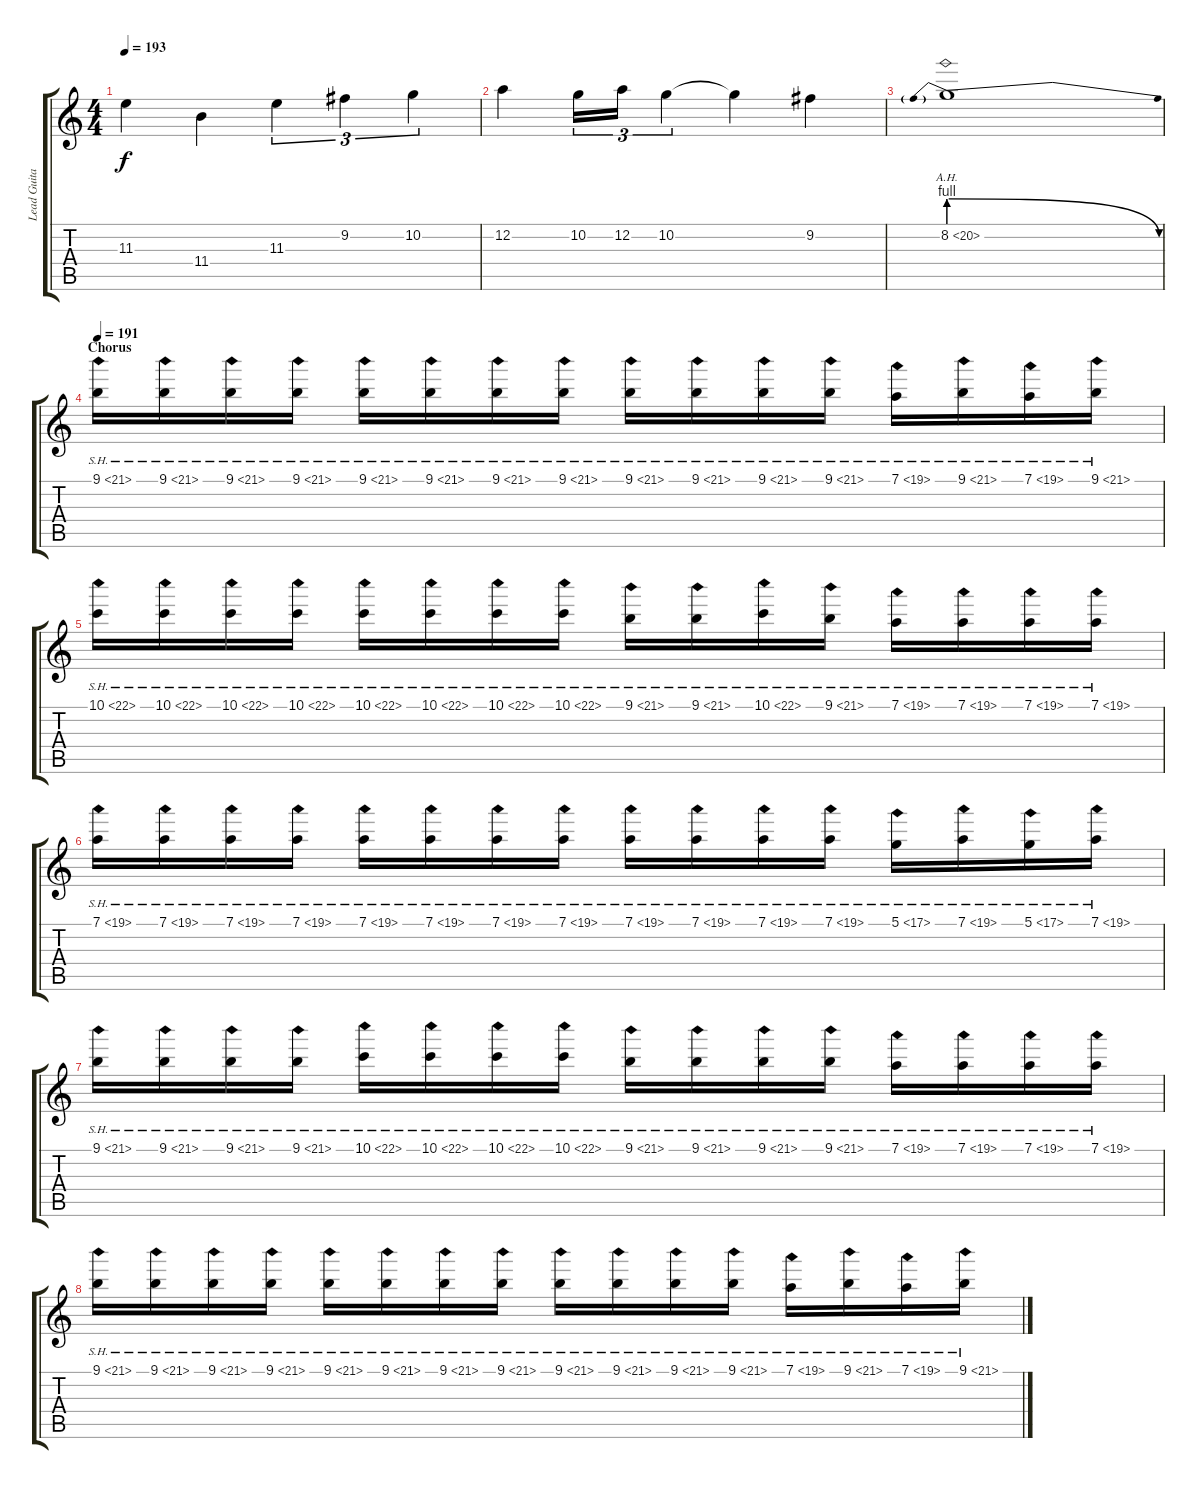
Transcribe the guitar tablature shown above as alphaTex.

\track ("Lead Guitar" "Lead Guita") {instrument distortionguitar}
\staff {score tabs}
\tuning (D4 A3 F3 C3 G2 D2) {hide}
\ts (4 4)
\tempo 193
\clef g2
\ks c
11.3{t}.4{dy f} 11.4.4 11.3.4{tu (3 2)} 9.2.4{tu (3 2)} 10.2.4{tu (3 2)} |
12.2.4 10.2.16{tu (3 2)} 12.2.16{tu (3 2)} 10.2.4{tu (3 2)} 10.2{t}.4 9.2.4 |
8.2{be (prebendrelease 0 4 60 0) ah 12}.1 |
\section ("" "Chorus")
\tempo 191
9.1{sh 12}.16{balance 9} 9.1{sh 12}.16 9.1{sh 12}.16 9.1{sh 12}.16 9.1{sh 12}.16 9.1{sh 12}.16 9.1{sh 12}.16 9.1{sh 12}.16 9.1{sh 12}.16 9.1{sh 12}.16 9.1{sh 12}.16 9.1{sh 12}.16 7.1{sh 12}.16 9.1{sh 12}.16 7.1{sh 12}.16 9.1{sh 12}.16 |
10.1{sh 12}.16 10.1{sh 12}.16 10.1{sh 12}.16 10.1{sh 12}.16 10.1{sh 12}.16 10.1{sh 12}.16 10.1{sh 12}.16 10.1{sh 12}.16 9.1{sh 12}.16 9.1{sh 12}.16 10.1{sh 12}.16 9.1{sh 12}.16 7.1{sh 12}.16 7.1{sh 12}.16 7.1{sh 12}.16 7.1{sh 12}.16 |
7.1{sh 12}.16 7.1{sh 12}.16 7.1{sh 12}.16 7.1{sh 12}.16 7.1{sh 12}.16 7.1{sh 12}.16 7.1{sh 12}.16 7.1{sh 12}.16 7.1{sh 12}.16 7.1{sh 12}.16 7.1{sh 12}.16 7.1{sh 12}.16 5.1{sh 12}.16 7.1{sh 12}.16 5.1{sh 12}.16 7.1{sh 12}.16 |
9.1{sh 12}.16 9.1{sh 12}.16 9.1{sh 12}.16 9.1{sh 12}.16 10.1{sh 12}.16 10.1{sh 12}.16 10.1{sh 12}.16 10.1{sh 12}.16 9.1{sh 12}.16 9.1{sh 12}.16 9.1{sh 12}.16 9.1{sh 12}.16 7.1{sh 12}.16 7.1{sh 12}.16 7.1{sh 12}.16 7.1{sh 12}.16 |
9.1{sh 12}.16 9.1{sh 12}.16 9.1{sh 12}.16 9.1{sh 12}.16 9.1{sh 12}.16 9.1{sh 12}.16 9.1{sh 12}.16 9.1{sh 12}.16 9.1{sh 12}.16 9.1{sh 12}.16 9.1{sh 12}.16 9.1{sh 12}.16 7.1{sh 12}.16 9.1{sh 12}.16 7.1{sh 12}.16 9.1{sh 12}.16
